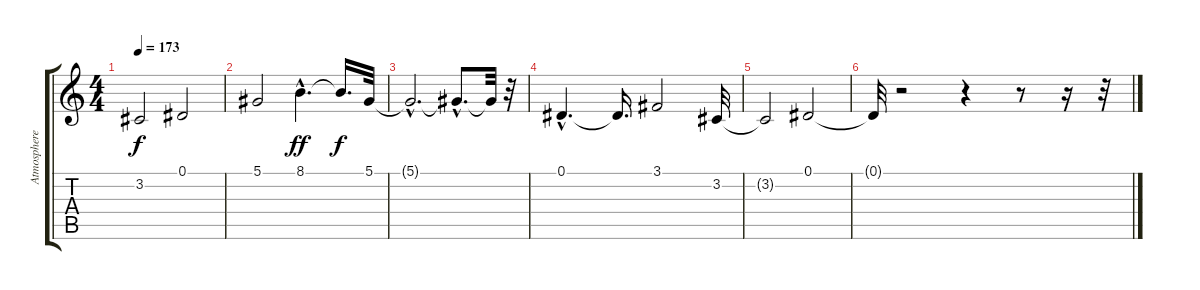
\track ("Atmosphere" "Atmosphere") {instrument whistle}
\staff {score tabs}
\tuning (Eb4 Bb3 Gb3 Db3 Ab2 Eb2) {hide}
\ts (4 4)
\tempo 173
\clef g2
\ks c
3.2{t}.2{dy f} 0.1.2 |
5.1.2 8.1{hac}.4{d dy ff} 8.1{t}.16{d dy f} 5.1.32{volume 6} |
5.1{hac t}.2{d} 5.1{hac t}.8{d} 5.1{t}.32 r.32 |
0.1{hac}.4{d volume 3} 0.1{t}.16{d} 3.1.2{volume 2} 3.2.32{volume 1} |
3.2{t}.2 0.1.2{volume 0} |
0.1{t}.32 r.2 r.4 r.8 r.16 r.32
